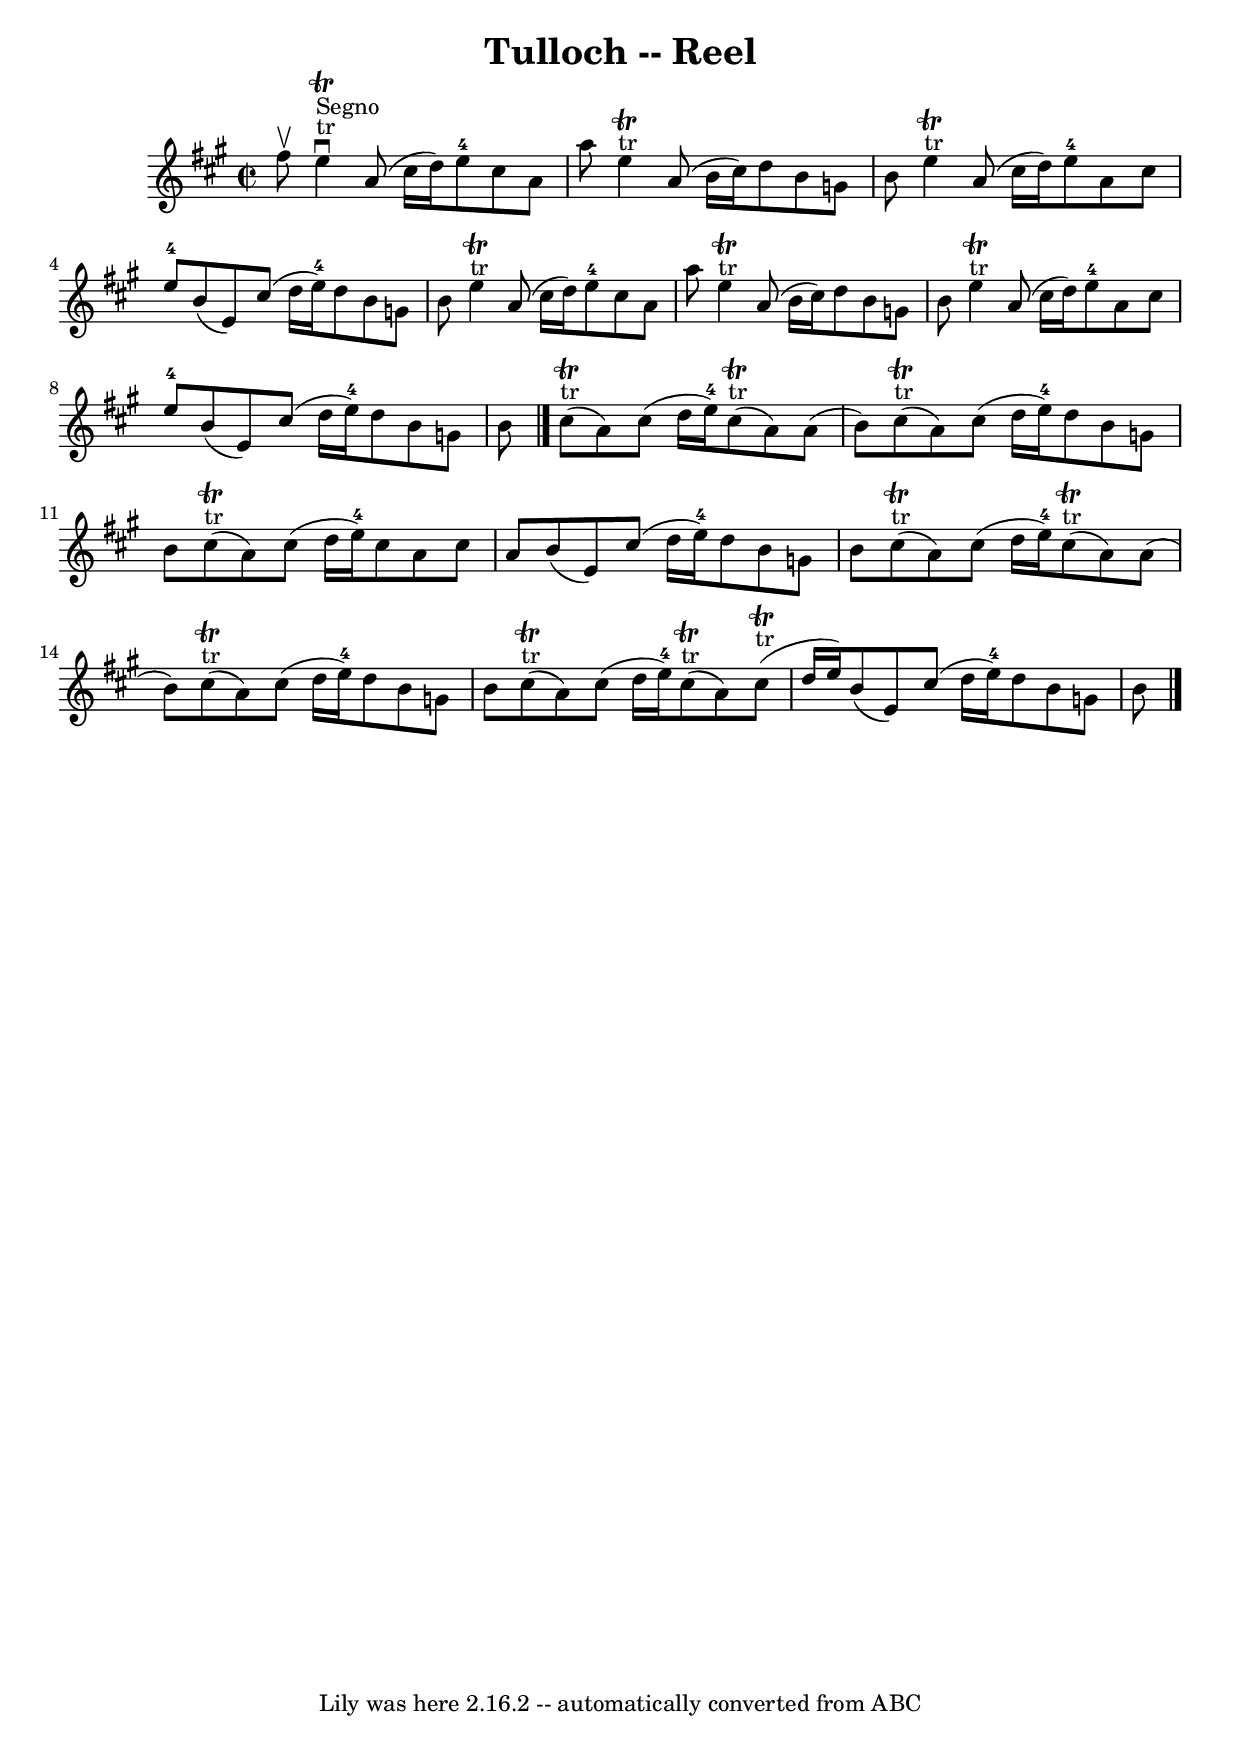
\version "2.16.2"
\include "Mammoth.ily"
\header {
  %% book = "Ryan's Mammoth Collection"
  crossRefNumber = "1"
  footnotes = "\\\\249\\\\the key is A mixolydian but the book shows 3 sharps and\\\\puts each G as neutral"
  origin = "SCOTCH."
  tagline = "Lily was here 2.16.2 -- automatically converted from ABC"
  title = "Tulloch -- Reel"

}
voicedefault =  {


  \override Staff.TimeSignature #'style = #'C
  \time 2/2 
  \key a \major
  fis''8^\upbow   |
  e''4^"tr"^"Segno"^\downbow^\trill a'8 (cis''16 d''16) e''8-4   
  cis''8 a'8 a''8    |
  e''4^"tr"^\trill a'8 (b'16    
  cis''16) d''8 b'8 g'8 b'8    |
  e''4^"tr"^\trill   
  a'8 (cis''16 d''16) e''8-4 a'8 cis''8 e''8-4    |
  b'8 (e'8) cis''8 (d''16 e''16-4) d''8 b'8    
  g'8 b'8    |
  e''4^"tr"^\trill a'8 (cis''16 d''16)   
  e''8-4 cis''8 a'8 a''8    |
  e''4^"tr"^\trill a'8 (
  b'16 cis''16) d''8 b'8 g'8 b'8    |
  e''4^"tr"^\trill a'8 (cis''16 d''16) e''8-4 a'8 cis''8    
  e''8-4   |
  b'8 (e'8) cis''8 (d''16 e''16-4)   
  d''8 b'8 g'8 b'8    \bar "|." cis''8^"tr"(^\trill a'8)   
  cis''8 (d''16 e''16-4) cis''8^"tr"(^\trill a'8) a'8 (
  b'8)   |
  cis''8^"tr"(^\trill a'8) cis''8 (d''16    
  e''16-4) d''8 b'8 g'8 b'8    |
  cis''8^"tr"(^\trill a'8) cis''8 (d''16 e''16-4) cis''8 a'8    
  cis''8 a'8    |
  b'8 (e'8) cis''8 (d''16 e''16-4) 
  d''8 b'8 g'8 b'8    |
  cis''8^"tr"(^\trill a'8)  
  cis''8 (d''16 e''16-4) cis''8^"tr"(^\trill a'8) a'8 (
  b'8)   |
  cis''8^"tr"(^\trill a'8) cis''8 (d''16    
  e''16-4) d''8 b'8 g'8 b'8    |
  cis''8^"tr"(^\trill a'8) cis''8 (d''16 e''16-4) cis''8^"tr"(^\trill a'8) cis''8^"tr"(^\trill d''16 e''16)    |
  b'8 (e'8) cis''8 (d''16 e''16-4) d''8    
  b'8 g'8 b'8      \bar "|."   

}

\score{
  <<

    \context Staff="default"
    {
      \voicedefault 
      
    }

  >>
  \layout {
    
  }
  \midi {
  }

}
